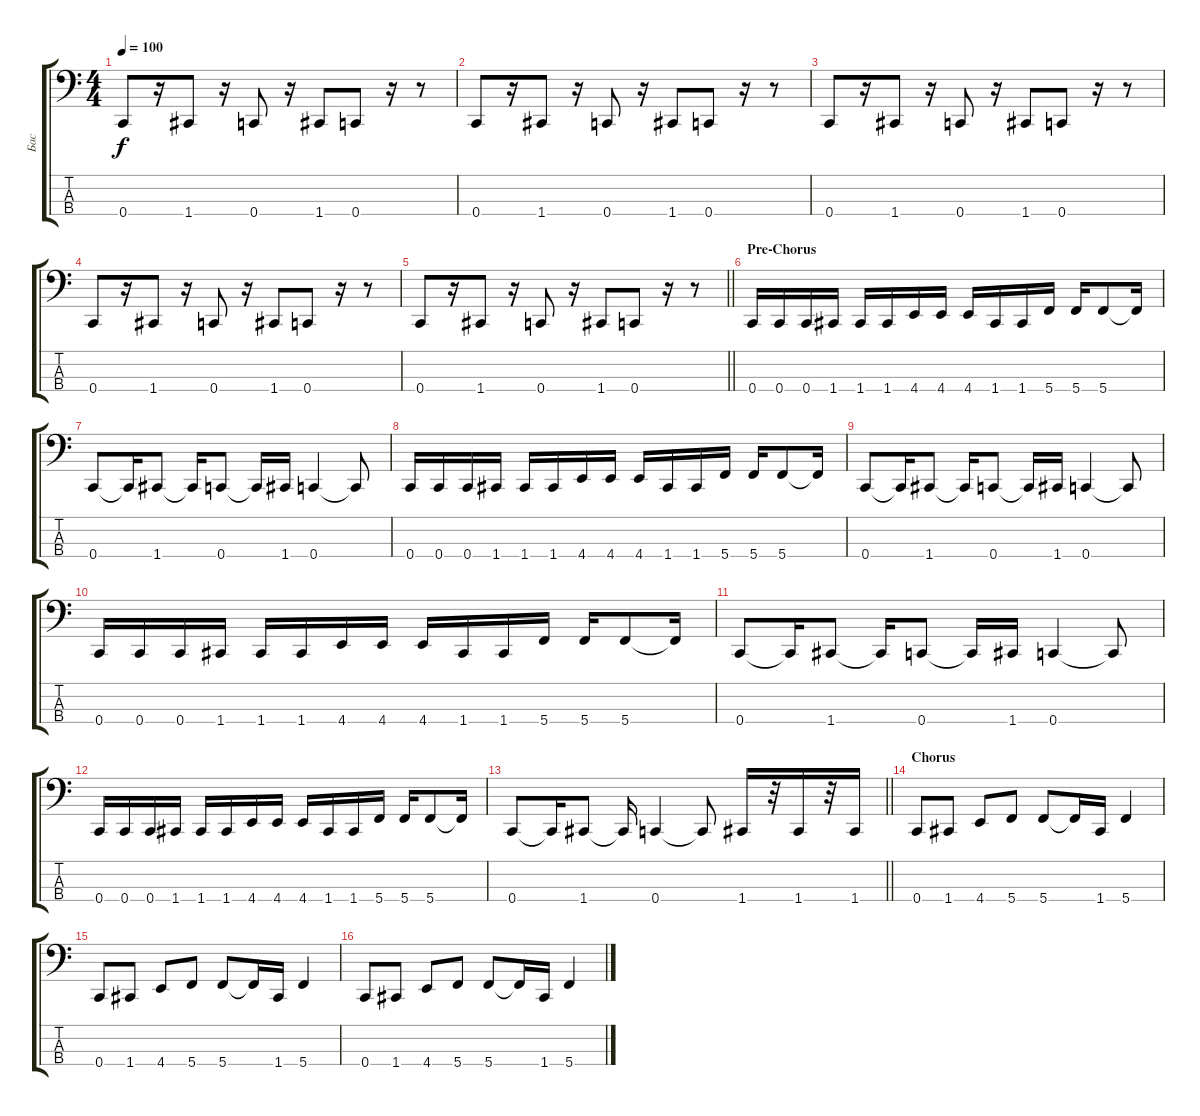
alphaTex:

\track ("Бас" "Бас") {instrument electricbassfinger}
\staff {score tabs}
\tuning (Eb2 Bb1 F1 C1) {hide}
\ts (4 4)
\tempo 100
\clef f4
\ks c
0.4.8{dy f} r.16 1.4.8 r.16 0.4.8 r.16 1.4.8 0.4.8 r.16 r.8 |
0.4.8 r.16 1.4.8 r.16 0.4.8 r.16 1.4.8 0.4.8 r.16 r.8 |
0.4.8 r.16 1.4.8 r.16 0.4.8 r.16 1.4.8 0.4.8 r.16 r.8 |
0.4.8 r.16 1.4.8 r.16 0.4.8 r.16 1.4.8 0.4.8 r.16 r.8 |
\barLineRight lightlight
0.4.8 r.16 1.4.8 r.16 0.4.8 r.16 1.4.8 0.4.8 r.16 r.8 |
\section ("" "Pre-Chorus")
0.4.16 0.4.16 0.4.16 1.4.16 1.4.16 1.4.16 4.4.16 4.4.16 4.4.16 1.4.16 1.4.16 5.4.16 5.4.16 5.4.8 5.4{t}.16 |
0.4.8 0.4{t}.16 1.4.8 1.4{t}.16 0.4.8 0.4{t}.16 1.4.16 0.4.4 0.4{t}.8 |
0.4.16 0.4.16 0.4.16 1.4.16 1.4.16 1.4.16 4.4.16 4.4.16 4.4.16 1.4.16 1.4.16 5.4.16 5.4.16 5.4.8 5.4{t}.16 |
0.4.8 0.4{t}.16 1.4.8 1.4{t}.16 0.4.8 0.4{t}.16 1.4.16 0.4.4 0.4{t}.8 |
0.4.16 0.4.16 0.4.16 1.4.16 1.4.16 1.4.16 4.4.16 4.4.16 4.4.16 1.4.16 1.4.16 5.4.16 5.4.16 5.4.8 5.4{t}.16 |
0.4.8 0.4{t}.16 1.4.8 1.4{t}.16 0.4.8 0.4{t}.16 1.4.16 0.4.4 0.4{t}.8 |
0.4.16 0.4.16 0.4.16 1.4.16 1.4.16 1.4.16 4.4.16 4.4.16 4.4.16 1.4.16 1.4.16 5.4.16 5.4.16 5.4.8 5.4{t}.16 |
\barLineRight lightlight
0.4.8 0.4{t}.16 1.4.8 1.4{t}.16 0.4.4 0.4{t}.8 1.4.16 r.32 1.4.16 r.32 1.4.16 |
\section ("" "Chorus")
0.4.8 1.4.8 4.4.8 5.4.8 5.4.8 5.4{t}.16 1.4.16 5.4.4 |
0.4.8 1.4.8 4.4.8 5.4.8 5.4.8 5.4{t}.16 1.4.16 5.4.4 |
0.4.8 1.4.8 4.4.8 5.4.8 5.4.8 5.4{t}.16 1.4.16 5.4.4
